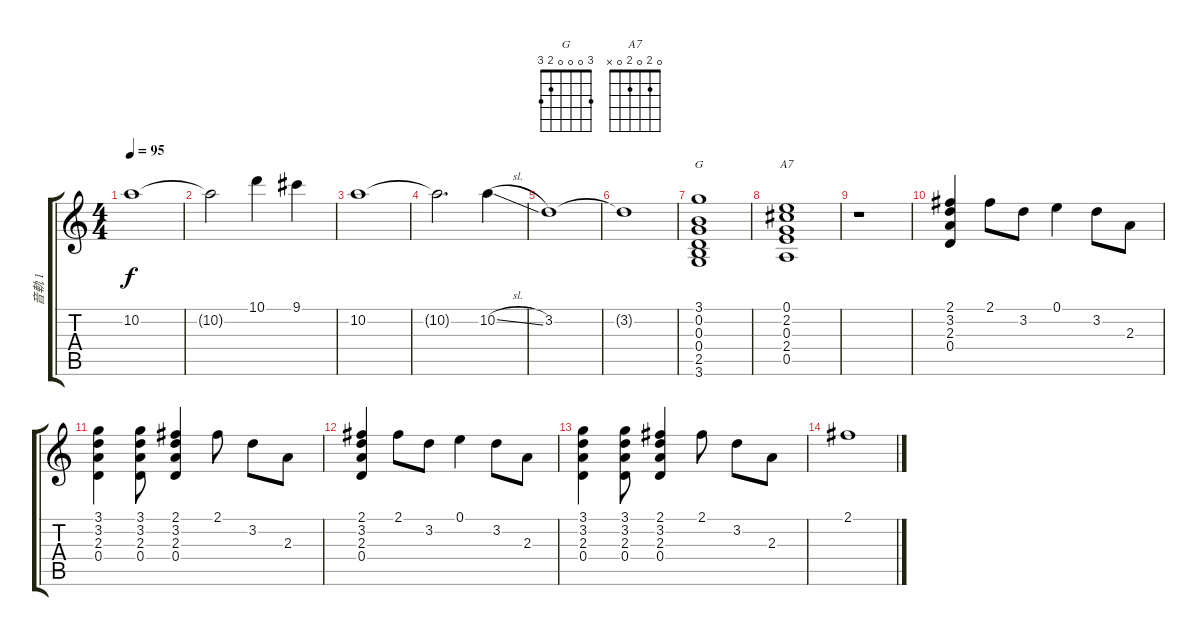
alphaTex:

\track ("音軌 1" "音軌 1") {instrument electricguitarjazz}
\staff {score tabs}
\tuning (E4 B3 G3 D3 A2 E2) {hide}
\chord ("G" 3 0 0 0 2 3)
\chord ("A7" 0 2 0 2 0 x)
\ts (4 4)
\tempo 95
\clef g2
\ks c
10.2.1{dy f} |
10.2{t}.2 10.1.4 9.1.4 |
10.2.1 |
10.2{t}.2{d} 10.2{sl}.4 |
3.2.1 |
3.2{t}.1 |
(3.1 0.2 0.3 0.4 2.5 3.6).1{ch "G" instrument electricguitarjazz} |
(0.1 2.2 0.3 2.4 0.5).1{ch "A7"} |
r.1 |
(2.1 3.2 2.3 0.4).4 2.1.8 3.2.8 0.1.4 3.2.8 2.3.8 |
(3.1 3.2 2.3 0.4).4 (3.1 3.2 2.3 0.4).8 (2.1 3.2 2.3 0.4).4 2.1.8 3.2.8 2.3.8 |
(2.1 3.2 2.3 0.4).4 2.1.8 3.2.8 0.1.4 3.2.8 2.3.8 |
(3.1 3.2 2.3 0.4).4 (3.1 3.2 2.3 0.4).8 (2.1 3.2 2.3 0.4).4 2.1.8 3.2.8 2.3.8 |
2.1.1
